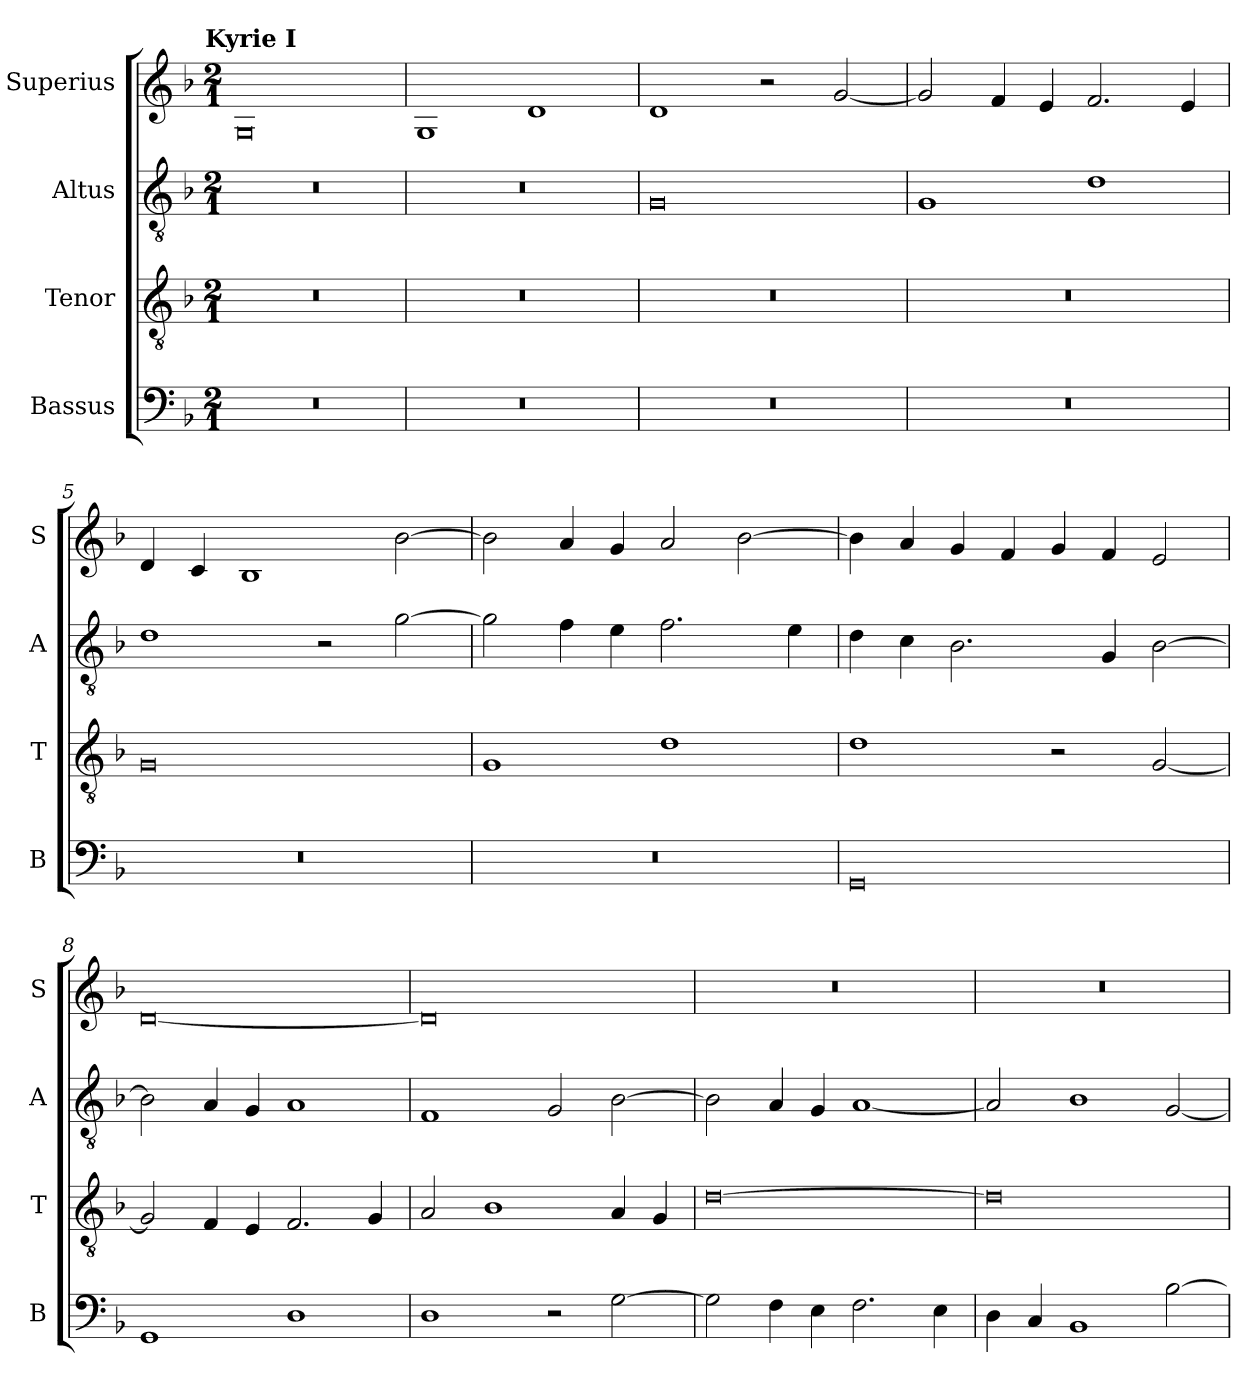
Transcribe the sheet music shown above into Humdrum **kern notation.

**kern	**kern	**kern	**kern
*part4	*part3	*part2	*part1
*staff4	*staff3	*staff2	*staff1
*I"Bassus	*I"Tenor	*I"Altus	*I"Superius
*I'B	*I'T	*I'A	*I'S
*clefF4	*clefGv2	*clefGv2	*clefG2
*k[b-]	*k[b-]	*k[b-]	*k[b-]
!!LO:TX:omd:t=Kyrie I
*M2/1	*M2/1	*M2/1	*M2/1
=1	=1	=1	=1
0r	0r	0r	0G
=2	=2	=2	=2
0r	0r	0r	1G
.	.	.	1d
=3	=3	=3	=3
0r	0r	0G	1d
.	.	.	2r
.	.	.	[2g/
=4	=4	=4	=4
0r	0r	1G	2g/]
.	.	.	4f/
.	.	.	4e/
.	.	1d	2.f/
.	.	.	4e/
=5	=5	=5	=5
0r	0G	1d	4d/
.	.	.	4c/
.	.	.	1B-
.	.	2r	.
.	.	[2g\	[2b-\
=6	=6	=6	=6
0r	1G	2g\]	2b-\]
.	.	4f\	4a/
.	.	4e\	4g/
.	1d	2.f\	2a/
.	.	.	[2b-\
.	.	4e\	.
=7	=7	=7	=7
0GG	1d	4d\	4b-\]
.	.	4c\	4a/
.	.	2.B-\	4g/
.	.	.	4f/
.	2r	.	4g/
.	.	4G/	4f/
.	[2G/	[2B-\	2e/
=8	=8	=8	=8
1GG	2G/]	2B-\]	[0d
.	4F/	4A/	.
.	4E/	4G/	.
1D	2.F/	1A	.
.	4G/	.	.
=9	=9	=9	=9
1D	2A/	1F	0d]
.	1B-	.	.
2r	.	2G/	.
[2G\	4A/	[2B-\	.
.	4G/	.	.
=10	=10	=10	=10
2G\]	[0d	2B-\]	0r
4F\	.	4A/	.
4E\	.	4G/	.
2.F\	.	[1A	.
4E\	.	.	.
=11	=11	=11	=11
4D\	0d]	2A/]	0r
4C/	.	.	.
1BB-	.	1B-	.
[2B-\	.	[2G/	.
=	=	=	=
*-	*-	*-	*-
